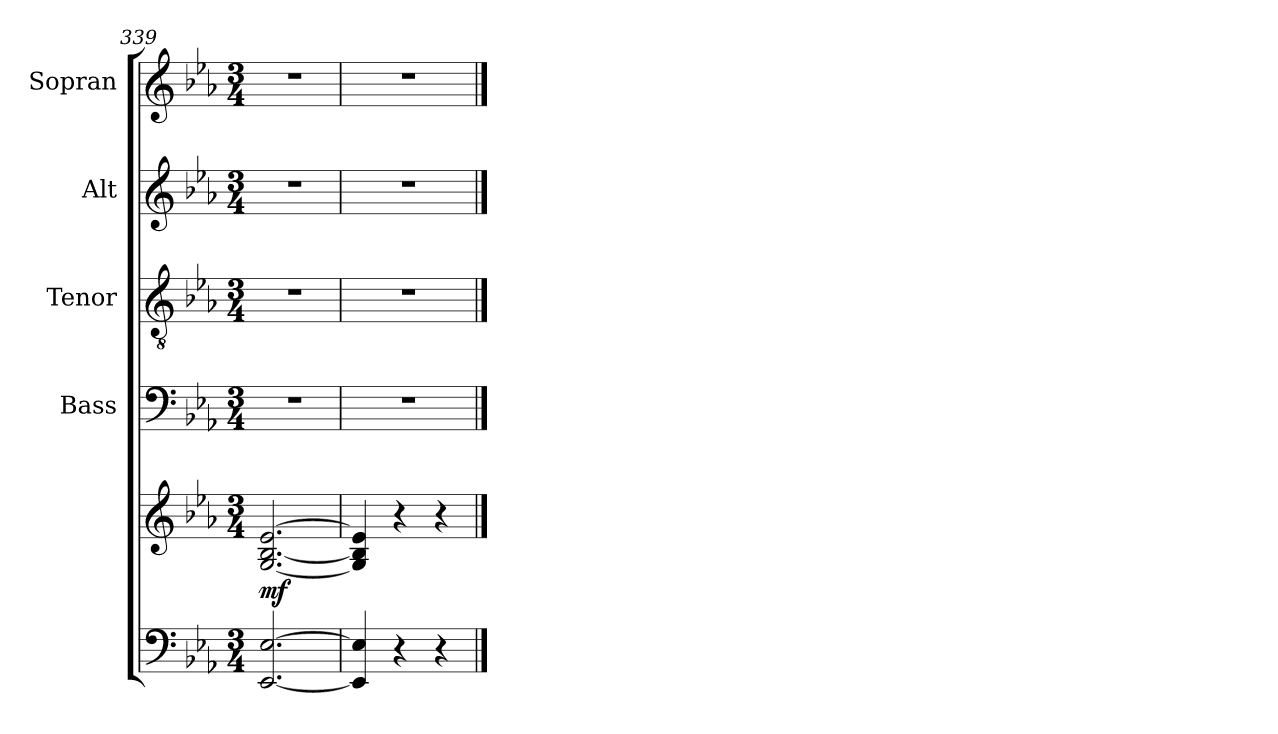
**kern	**kern	**dynam	**kern	**kern	**kern	**kern
*part5	*part5	*part5	*part4	*part3	*part2	*part1
*staff6	*staff5	*staff5/6	*staff4	*staff3	*staff2	*staff1
*	*	*	*I"Bass	*I"Tenor	*I"Alt	*I"Sopran
*	*	*	*I'B.	*I'T.	*I'A.	*I'S.
*clefF4	*clefG2	*	*clefF4	*clefGv2	*clefG2	*clefG2
*k[b-e-a-]	*k[b-e-a-]	*	*k[b-e-a-]	*k[b-e-a-]	*k[b-e-a-]	*k[b-e-a-]
*E-:	*E-:	*	*E-:	*E-:	*E-:	*E-:
*M3/4	*M3/4	*	*M3/4	*M3/4	*M3/4	*M3/4
=339	=339	=339	=339	=339	=339	=339
!	!	!LO:DY:b	!	!	!	!
[2.EE-/ [2.E-/	[2.G/ [2.B-/ [2.e-/	mf	2.r	2.r	2.r	2.r
=340	=340	=340	=340	=340	=340	=340
4EE-/] 4E-/]	4G/] 4B-/] 4e-/]	.	2.r	2.r	2.r	2.r
4r	4r	.	.	.	.	.
4r	4r	.	.	.	.	.
==	==	==	==	==	==	==
*-	*-	*-	*-	*-	*-	*-
